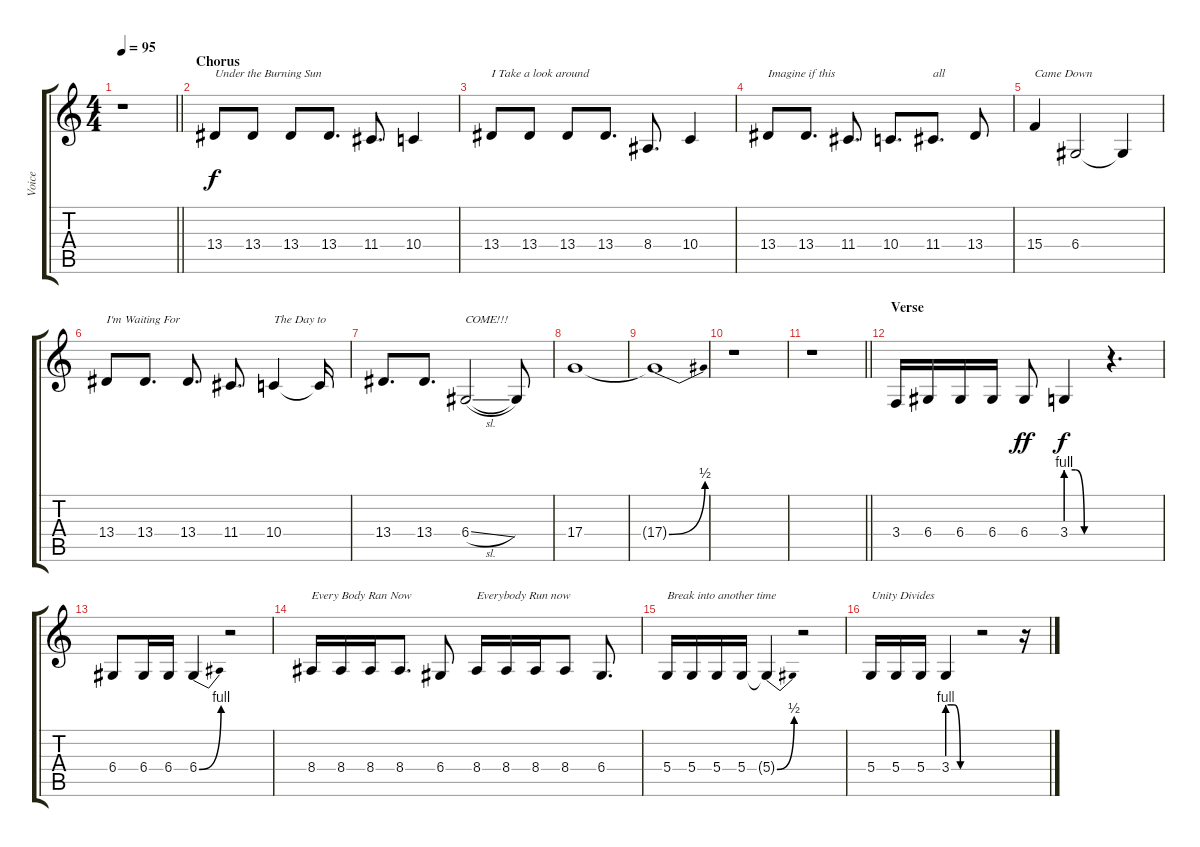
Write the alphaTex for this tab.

\track ("Voice" "Voice") {instrument lead2sawtooth}
\staff {score tabs}
\tuning (E4 B3 G3 D3 A2 E2) {hide}
\ts (4 4)
\tempo 95
\clef g2
\barLineRight lightlight
\ks c
r.1{dy f} |
\section ("" "Chorus")
13.4.8{txt "Under the Burning Sun"} 13.4.8 13.4.8 13.4.8{d} 11.4.8{d} 10.4.4 |
13.4.8{txt "I Take a look around"} 13.4.8 13.4.8 13.4.8{d} 8.4.8{d} 10.4.4 |
13.4.8{txt "Imagine if this "} 13.4.8{d} 11.4.8{d} 10.4.8{d} 11.4.8{d txt "all"} 13.4.8 |
15.4.4{txt "Came Down"} 6.4.2 6.4{t}.4 |
13.4.8{txt "I'm Waiting For"} 13.4.8{d} 13.4.8{d} 11.4.8{d} 10.4.4{txt "The Day to"} 10.4{t}.16 |
13.4.8{d} 13.4.8{d} 6.4{sl}.2{txt "COME!!!"} 6.4{t}.8 |
17.4.1 |
17.4{be (bend 0 0 60 2) t}.1 |
r.1 |
\barLineRight lightlight
r.1 |
\section ("" "Verse")
3.4.16 6.4.16 6.4.16 6.4.16 6.4.8{dy ff} 3.4{be (custom 0 4 15 4 30 0 60 0)}.4{dy f} r.4{d} |
6.4.8 6.4.16 6.4.16 6.4{be (bend 0 0 60 4)}.4 r.2 |
8.4.16{txt "Every Body Ran Now"} 8.4.16 8.4.16 8.4.8{d} 6.4.8 8.4.16{txt "Everybody Run now"} 8.4.16 8.4.16 8.4.8 6.4.8{d} |
5.4.16{txt "Break into another time"} 5.4.16 5.4.16 5.4.16 5.4{be (bend 0 0 60 2) t}.4 r.2 |
5.4.16{txt "Unity Divides"} 5.4.16 5.4.16 3.4{be (custom 0 4 15 4 30 0 60 0)}.4 r.2 r.16
